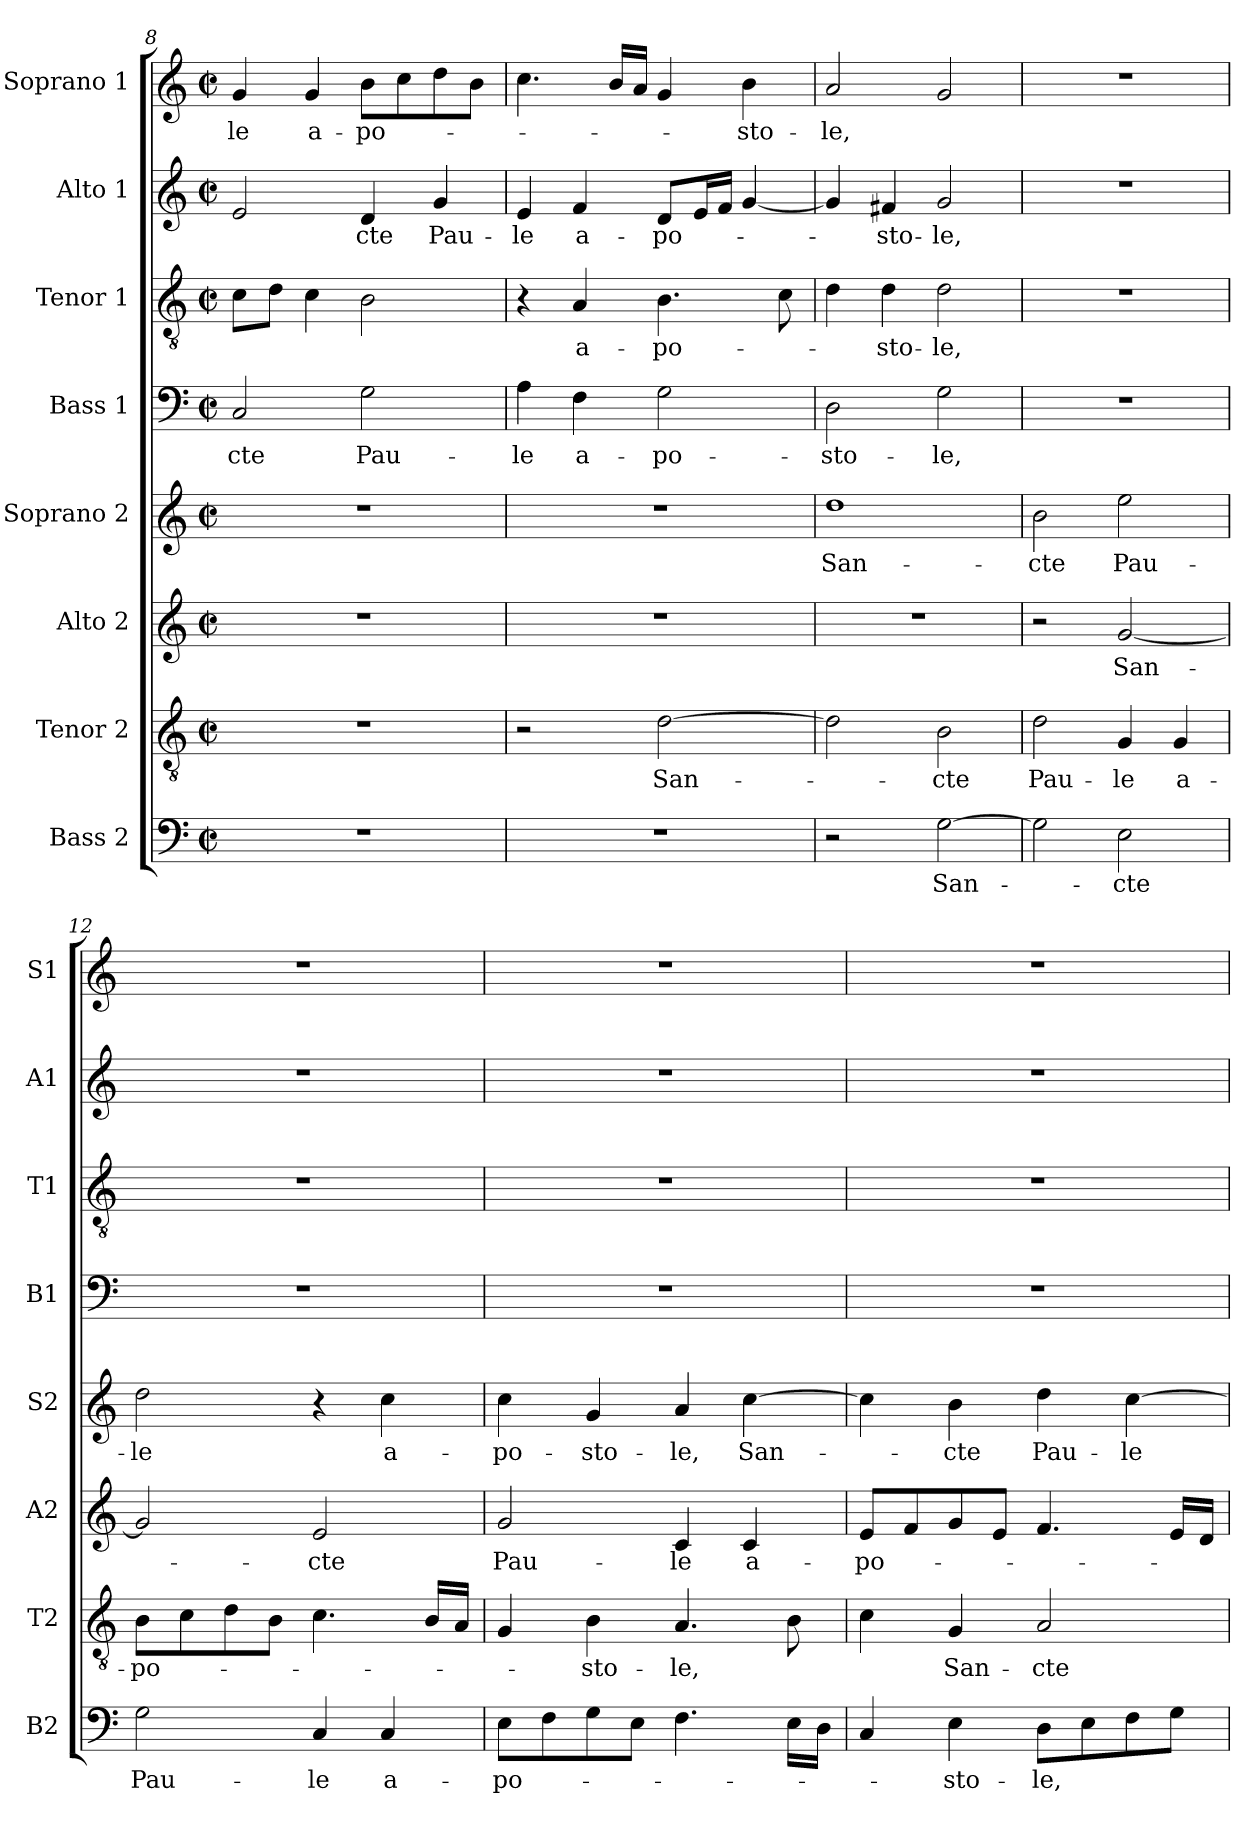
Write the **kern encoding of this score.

**kern	**text	**kern	**text	**kern	**text	**kern	**text	**kern	**text	**kern	**text	**kern	**text	**kern	**text
*part8	*part8	*part7	*part7	*part6	*part6	*part5	*part5	*part4	*part4	*part3	*part3	*part2	*part2	*part1	*part1
*staff8	*staff8	*staff7	*staff7	*staff6	*staff6	*staff5	*staff5	*staff4	*staff4	*staff3	*staff3	*staff2	*staff2	*staff1	*staff1
*I"Bass 2	*	*I"Tenor 2	*	*I"Alto 2	*	*I"Soprano 2	*	*I"Bass 1	*	*I"Tenor 1	*	*I"Alto 1	*	*I"Soprano 1	*
*I'B2	*	*I'T2	*	*I'A2	*	*I'S2	*	*I'B1	*	*I'T1	*	*I'A1	*	*I'S1	*
*clefF4	*	*clefGv2	*	*clefG2	*	*clefG2	*	*clefF4	*	*clefGv2	*	*clefG2	*	*clefG2	*
*k[]	*	*k[]	*	*k[]	*	*k[]	*	*k[]	*	*k[]	*	*k[]	*	*k[]	*
*C:	*	*C:	*	*C:	*	*C:	*	*C:	*	*C:	*	*C:	*	*C:	*
*M2/2	*	*M2/2	*	*M2/2	*	*M2/2	*	*M2/2	*	*M2/2	*	*M2/2	*	*M2/2	*
*met(c|)	*	*met(c|)	*	*met(c|)	*	*met(c|)	*	*met(c|)	*	*met(c|)	*	*met(c|)	*	*met(c|)	*
=8	=8	=8	=8	=8	=8	=8	=8	=8	=8	=8	=8	=8	=8	=8	=8
1r	.	1r	.	1r	.	1r	.	2C/	-cte	8c\L	.	2e/	.	4g/	-le
.	.	.	.	.	.	.	.	.	.	8d\J	.	.	.	.	.
.	.	.	.	.	.	.	.	.	.	4c\	.	.	.	4g/	a-
.	.	.	.	.	.	.	.	2G\	Pau-	2B\	.	4d/	-cte	8b\L	-po-
.	.	.	.	.	.	.	.	.	.	.	.	.	.	8cc\	.
.	.	.	.	.	.	.	.	.	.	.	.	4g/	Pau-	8dd\	.
.	.	.	.	.	.	.	.	.	.	.	.	.	.	8b\J	.
=9	=9	=9	=9	=9	=9	=9	=9	=9	=9	=9	=9	=9	=9	=9	=9
1r	.	2r	.	1r	.	1r	.	4A\	-le	4r	.	4e/	-le	4.cc\	.
.	.	.	.	.	.	.	.	4F\	a-	4A/	a-	4f/	a-	.	.
.	.	.	.	.	.	.	.	.	.	.	.	.	.	16b/LL	.
.	.	.	.	.	.	.	.	.	.	.	.	.	.	16a/JJ	.
.	.	[>2d\	San-	.	.	.	.	2G\	-po-	4.B\	-po-	8d/L	-po-	4g/	.
.	.	.	.	.	.	.	.	.	.	.	.	16e/L	.	.	.
.	.	.	.	.	.	.	.	.	.	.	.	16f/JJ	.	.	.
.	.	.	.	.	.	.	.	.	.	.	.	[4g/	.	4b\	-sto-
.	.	.	.	.	.	.	.	.	.	8c\	.	.	.	.	.
=10	=10	=10	=10	=10	=10	=10	=10	=10	=10	=10	=10	=10	=10	=10	=10
2r	.	2d\]	.	1r	.	1dd	San-	2D\	-sto-	4d\	.	4g/]	.	2a/	-le,
.	.	.	.	.	.	.	.	.	.	4d\	-sto-	4f#X/	-sto-	.	.
[>2G\	San-	2B\	-cte	.	.	.	.	2G\	-le,	2d\	-le,	2g/	-le,	2g/	.
!!LO:LB:g=z
=11	=11	=11	=11	=11	=11	=11	=11	=11	=11	=11	=11	=11	=11	=11	=11
2G\]	.	2d\	Pau-	2r	.	2b\	-cte	1r	.	1r	.	1r	.	1r	.
2E\	-cte	4G/	-le	[<2g/	San-	2ee\	Pau-	.	.	.	.	.	.	.	.
.	.	4G/	a-	.	.	.	.	.	.	.	.	.	.	.	.
=12	=12	=12	=12	=12	=12	=12	=12	=12	=12	=12	=12	=12	=12	=12	=12
2G\	Pau-	8B\L	-po-	2g/]	.	2dd\	-le	1r	.	1r	.	1r	.	1r	.
.	.	8c\	.	.	.	.	.	.	.	.	.	.	.	.	.
.	.	8d\	.	.	.	.	.	.	.	.	.	.	.	.	.
.	.	8B\J	.	.	.	.	.	.	.	.	.	.	.	.	.
4C/	-le	4.c\	.	2e/	-cte	4r	.	.	.	.	.	.	.	.	.
4C/	a-	.	.	.	.	4cc\	a-	.	.	.	.	.	.	.	.
.	.	16B/LL	.	.	.	.	.	.	.	.	.	.	.	.	.
.	.	16A/JJ	.	.	.	.	.	.	.	.	.	.	.	.	.
=13	=13	=13	=13	=13	=13	=13	=13	=13	=13	=13	=13	=13	=13	=13	=13
8E\L	-po-	4G/	.	2g/	Pau-	4cc\	-po-	1r	.	1r	.	1r	.	1r	.
8F\	.	.	.	.	.	.	.	.	.	.	.	.	.	.	.
8G\	.	4B\	-sto-	.	.	4g/	-sto-	.	.	.	.	.	.	.	.
8E\J	.	.	.	.	.	.	.	.	.	.	.	.	.	.	.
4.F\	.	4.A/	-le,	4c/	-le	4a/	-le,	.	.	.	.	.	.	.	.
.	.	.	.	4c/	a-	[>4cc\	San-	.	.	.	.	.	.	.	.
16E\LL	.	8B\	.	.	.	.	.	.	.	.	.	.	.	.	.
16D\JJ	.	.	.	.	.	.	.	.	.	.	.	.	.	.	.
=14	=14	=14	=14	=14	=14	=14	=14	=14	=14	=14	=14	=14	=14	=14	=14
4C/	.	4c\	.	8e/L	-po-	4cc\]	.	1r	.	1r	.	1r	.	1r	.
.	.	.	.	8f/	.	.	.	.	.	.	.	.	.	.	.
4E\	-sto-	4G/	San-	8g/	.	4b\	-cte	.	.	.	.	.	.	.	.
.	.	.	.	8e/J	.	.	.	.	.	.	.	.	.	.	.
8D\L	-le,	2A/	-cte	4.f/	.	4dd\	Pau-	.	.	.	.	.	.	.	.
8E\	.	.	.	.	.	.	.	.	.	.	.	.	.	.	.
8F\	.	.	.	.	.	[4cc\	-le	.	.	.	.	.	.	.	.
8G\J	.	.	.	16e/LL	.	.	.	.	.	.	.	.	.	.	.
.	.	.	.	16d/JJ	.	.	.	.	.	.	.	.	.	.	.
=	=	=	=	=	=	=	=	=	=	=	=	=	=	=	=
*-	*-	*-	*-	*-	*-	*-	*-	*-	*-	*-	*-	*-	*-	*-	*-
